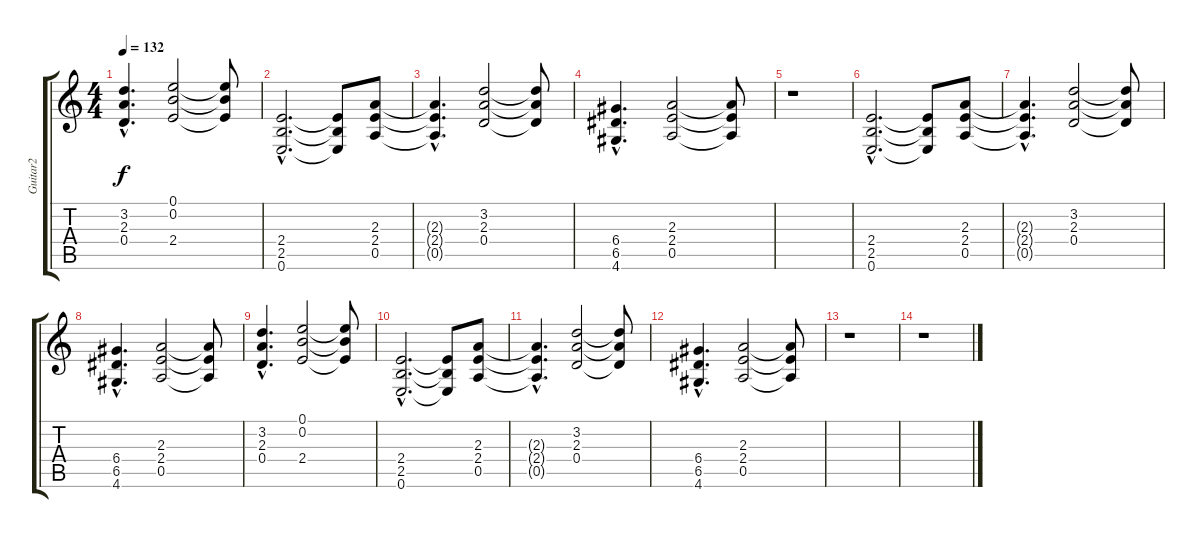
\track ("Guitar2" "Guitar2") {instrument distortionguitar}
\staff {score tabs}
\tuning (E4 B3 G3 D3 A2 E2) {hide}
\ts (4 4)
\tempo 132
\clef g2
\ks c
(3.2{hac} 2.3{hac} 0.4{hac}).4{d dy f} (0.1 0.2 2.4).2 (0.1{t} 0.2{t} 2.4{t}).8 |
(2.4{hac} 2.5{hac} 0.6{hac}).2{d} (2.4{t} 2.5{t} 0.6{t}).8 (2.3 2.4 0.5).8 |
(2.3{hac t} 2.4{hac t} 0.5{hac t}).4{d} (3.2 2.3 0.4).2 (3.2{t} 2.3{t} 0.4{t}).8 |
(6.4{hac} 6.5{hac} 4.6{hac}).4{d} (2.3 2.4 0.5).2 (2.3{t} 2.4{t} 0.5{t}).8 |
r.1 |
(2.4{hac} 2.5{hac} 0.6{hac}).2{d} (2.4{t} 2.5{t} 0.6{t}).8 (2.3 2.4 0.5).8 |
(2.3{hac t} 2.4{hac t} 0.5{hac t}).4{d} (3.2 2.3 0.4).2 (3.2{t} 2.3{t} 0.4{t}).8 |
(6.4{hac} 6.5{hac} 4.6{hac}).4{d} (2.3 2.4 0.5).2 (2.3{t} 2.4{t} 0.5{t}).8 |
(3.2{hac} 2.3{hac} 0.4{hac}).4{d} (0.1 0.2 2.4).2 (0.1{t} 0.2{t} 2.4{t}).8 |
(2.4{hac} 2.5{hac} 0.6{hac}).2{d} (2.4{t} 2.5{t} 0.6{t}).8 (2.3 2.4 0.5).8 |
(2.3{hac t} 2.4{hac t} 0.5{hac t}).4{d} (3.2 2.3 0.4).2 (3.2{t} 2.3{t} 0.4{t}).8 |
(6.4{hac} 6.5{hac} 4.6{hac}).4{d} (2.3 2.4 0.5).2 (2.3{t} 2.4{t} 0.5{t}).8 |
r.1 |
r.1
